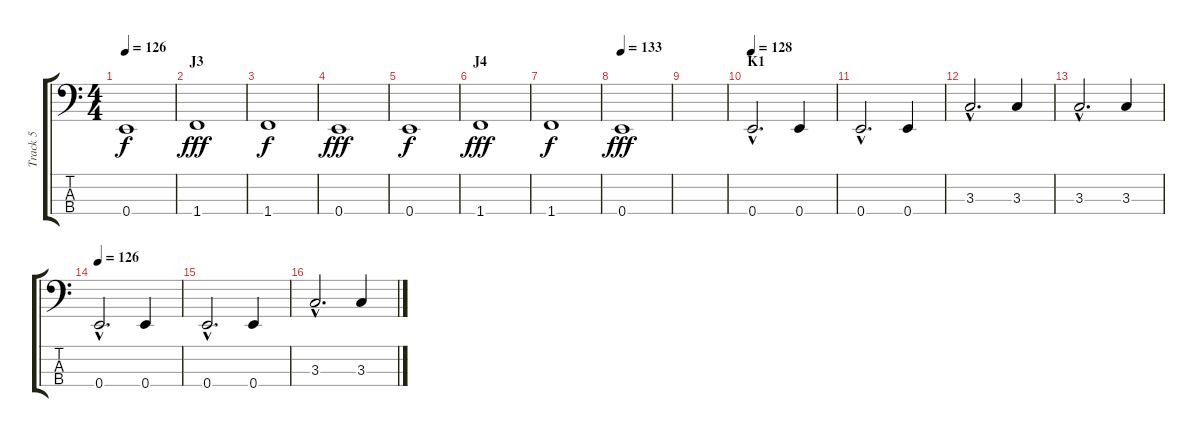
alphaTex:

\track ("Track 5" "Track 5") {instrument electricbasspick}
\staff {score tabs}
\tuning (G2 D2 A1 E1) {hide}
\ts (4 4)
\tempo 126
\clef f4
\ks c
0.4.1{dy f} |
\section ("" "J3")
1.4.1{dy fff} |
1.4.1{dy f} |
0.4.1{dy fff} |
0.4.1{dy f} |
\section ("" "J4")
1.4.1{dy fff} |
1.4.1{dy f} |
\tempo 133
0.4.1{dy fff} |
|
\section ("" "K1")
\tempo 128
0.4{hac}.2{d} 0.4.4 |
0.4{hac}.2{d} 0.4.4 |
3.3{hac}.2{d} 3.3.4 |
3.3{hac}.2{d} 3.3.4 |
\tempo 126
0.4{hac}.2{d} 0.4.4 |
0.4{hac}.2{d} 0.4.4 |
3.3{hac}.2{d} 3.3.4
